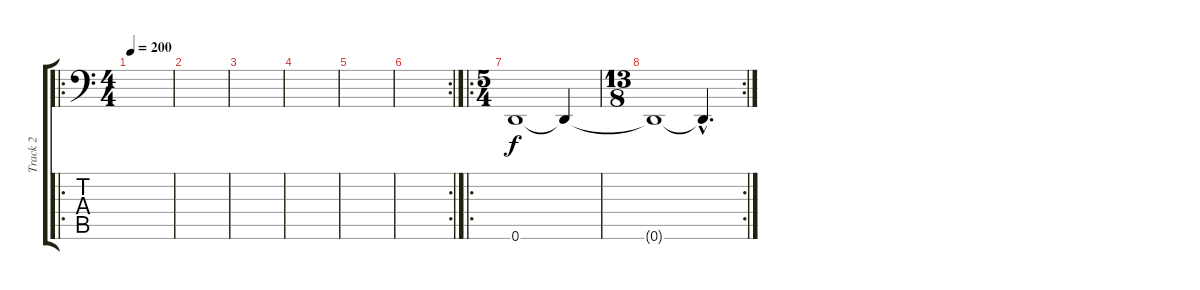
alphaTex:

\track ("Track 2" "Track 2") {instrument electricbasspick}
\staff {score tabs}
\tuning (E3 B2 G2 D2 A1 D1) {hide}
\ro
\ts (4 4)
\tempo 200
\clef f4
\ks c
|
|
|
|
|
\rc 2
|
\ro
\ts (5 4)
0.6.1 0.6{t}.4 |
\rc 2
\ts (13 8)
0.6{t}.1 0.6{hac t}.4{d}
